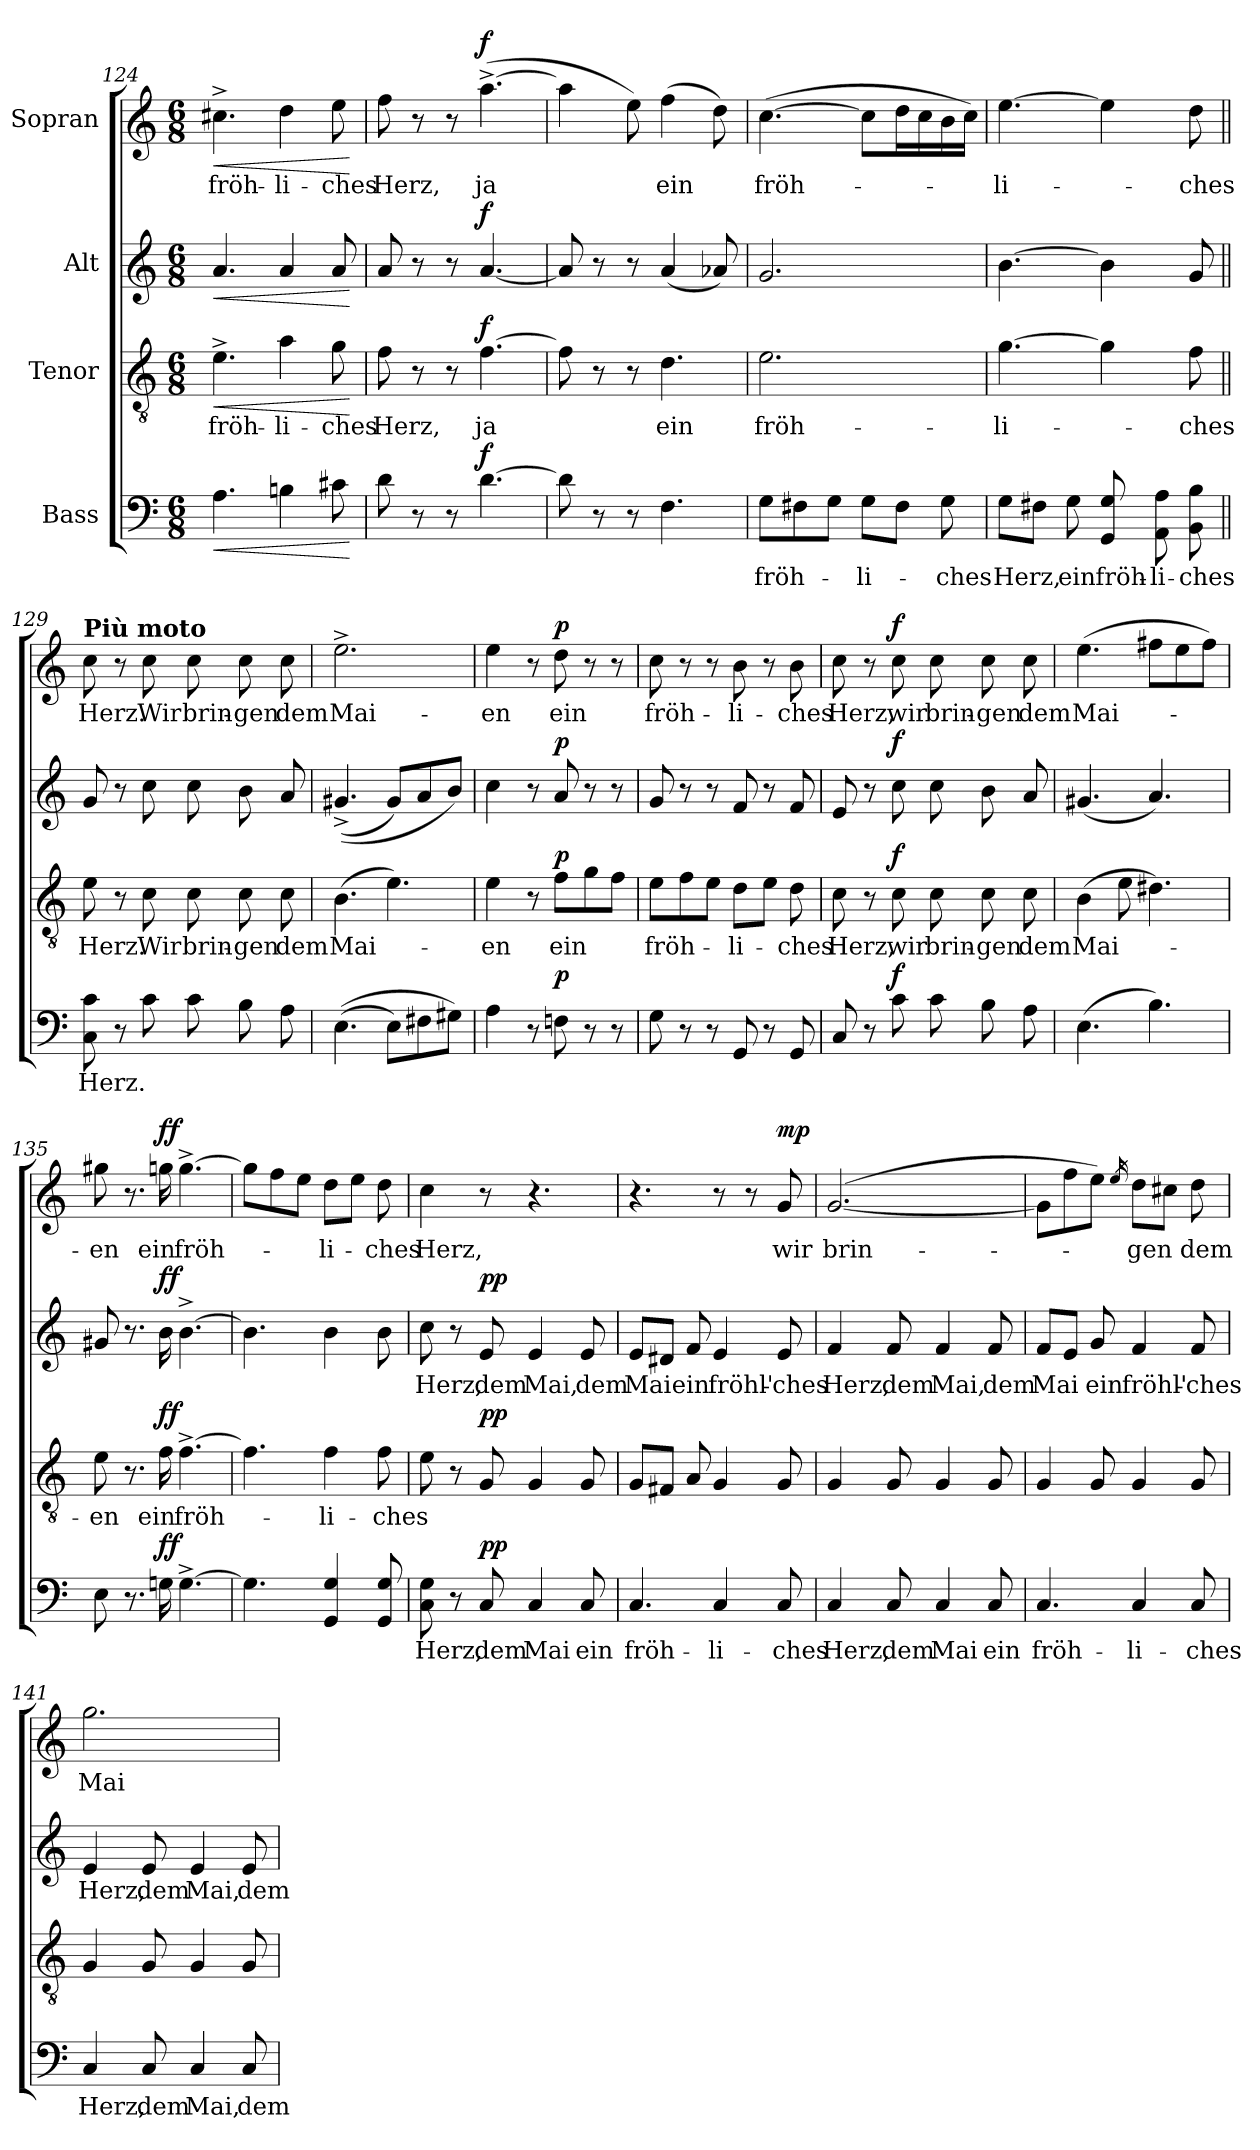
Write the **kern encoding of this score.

**kern	**text	**dynam	**kern	**text	**dynam	**kern	**text	**dynam	**kern	**text	**dynam
*part4	*part4	*part4	*part3	*part3	*part3	*part2	*part2	*part2	*part1	*part1	*part1
*staff4	*staff4	*staff4	*staff3	*staff3	*staff3	*staff2	*staff2	*staff2	*staff1	*staff1	*staff1
*I"Bass	*	*	*I"Tenor	*	*	*I"Alt	*	*	*I"Sopran	*	*
*clefF4	*	*	*clefGv2	*	*	*clefG2	*	*	*clefG2	*	*
*k[]	*	*	*k[]	*	*	*k[]	*	*	*k[]	*	*
*M6/8	*	*	*M6/8	*	*	*M6/8	*	*	*M6/8	*	*
=124	=124	=124	=124	=124	=124	=124	=124	=124	=124	=124	=124
!	!	!LO:HP:b	!	!	!LO:HP:b	!	!	!LO:HP:b	!	!	!LO:HP:b
4.A\	.	<	4.e^\	fröh-	<	4.a/	.	<	4.cc#X^\	fröh-	<
4Bn\	.	.	4a\	-li-	.	4a/	.	.	4dd\	-li-	.
8c#X\	.	.	8g\	-ches	.	8a/	.	.	8ee\	-ches	.
.	.	[	.	.	[	.	.	[	.	.	[
=125	=125	=125	=125	=125	=125	=125	=125	=125	=125	=125	=125
8d\	.	.	8f\	Herz,	.	8a/	.	.	8ff\	Herz,	.
8r	.	.	8r	.	.	8r	.	.	8r	.	.
8r	.	.	8r	.	.	8r	.	.	8r	.	.
!	!	!LO:DY:a	!	!	!LO:DY:a	!	!	!LO:DY:a	!	!	!LO:DY:a
[4.d\	.	f	[4.f\	ja	f	[4.a/	.	f	([4.aa^\	ja	f
=126	=126	=126	=126	=126	=126	=126	=126	=126	=126	=126	=126
8d\]	.	.	8f\]	.	.	8a/]	.	.	4aa\]	.	.
8r	.	.	8r	.	.	8r	.	.	.	.	.
8r	.	.	8r	.	.	8r	.	.	8ee\)	.	.
4.F\	.	.	4.d\	ein	.	(4a/	.	.	(4ff\	ein	.
.	.	.	.	.	.	8a-X/)	.	.	8dd\)	.	.
!!LO:LB:g=z
=127	=127	=127	=127	=127	=127	=127	=127	=127	=127	=127	=127
8G\L	fröh-	.	2.e\	fröh-	.	2.g/	.	.	([4.cc\	fröh-	.
8F#X\	.	.	.	.	.	.	.	.	.	.	.
8G\J	.	.	.	.	.	.	.	.	.	.	.
8G\L	-li-	.	.	.	.	.	.	.	8cc\L]	.	.
8F#\J	.	.	.	.	.	.	.	.	16dd\L	.	.
.	.	.	.	.	.	.	.	.	16cc\	.	.
8G\	-ches	.	.	.	.	.	.	.	16b\	.	.
.	.	.	.	.	.	.	.	.	16cc\JJ)	.	.
=128	=128	=128	=128	=128	=128	=128	=128	=128	=128	=128	=128
8G\L	Herz,	.	[4.g\	-li-	.	[4.b\	.	.	[4.ee\	-li-	.
8F#X\J	.	.	.	.	.	.	.	.	.	.	.
8G\	ein	.	.	.	.	.	.	.	.	.	.
8GG/ 8G/	fröh-	.	4g\]	.	.	4b\]	.	.	4ee\]	.	.
8AA\ 8A\	-li-	.	.	.	.	.	.	.	.	.	.
8BB\ 8B\	-ches	.	8f\	-ches	.	8g/	.	.	8dd\	-ches	.
=129||	=129||	=129||	=129||	=129||	=129||	=129||	=129||	=129||	=129||	=129||	=129||
!	!	!	!	!	!	!	!	!	!LO:TX:a:B:t=Più moto	!	!
8C\ 8c\	Herz.	.	8e\	Herz.	.	8g/	.	.	8cc\	Herz.	.
8r	.	.	8r	.	.	8r	.	.	8r	.	.
8c\	.	.	8c\	Wir	.	8cc\	.	.	8cc\	Wir	.
8c\	.	.	8c\	brin-	.	8cc\	.	.	8cc\	brin-	.
8B\	.	.	8c\	-gen	.	8b\	.	.	8cc\	-gen	.
8A\	.	.	8c\	dem	.	8a/	.	.	8cc\	dem	.
=130	=130	=130	=130	=130	=130	=130	=130	=130	=130	=130	=130
((4.E\	.	.	(4.B\	Mai-	.	((4.g#X^/	.	.	2.ee^\	Mai-	.
8E\L)	.	.	4.e\)	.	.	8g#/L)	.	.	.	.	.
8F#X\	.	.	.	.	.	8a/	.	.	.	.	.
8G#X\J)	.	.	.	.	.	8b/J)	.	.	.	.	.
=131	=131	=131	=131	=131	=131	=131	=131	=131	=131	=131	=131
4A\	.	.	4e\	-en	.	4cc\	.	.	4ee\	-en	.
8r	.	.	8r	.	.	8r	.	.	8r	.	.
!	!	!LO:DY:a	!	!	!LO:DY:a	!	!	!LO:DY:a	!	!	!LO:DY:a
8Fn\	.	p	8f\L	ein	p	8a/	.	p	8dd\	ein	p
8r	.	.	8g\	.	.	8r	.	.	8r	.	.
8r	.	.	8f\J	.	.	8r	.	.	8r	.	.
!!LO:LB:g=z
=132	=132	=132	=132	=132	=132	=132	=132	=132	=132	=132	=132
8G\	.	.	8e\L	fröh-	.	8g/	.	.	8cc\	fröh-	.
8r	.	.	8f\	.	.	8r	.	.	8r	.	.
8r	.	.	8e\J	.	.	8r	.	.	8r	.	.
8GG/	.	.	8d\L	-li-	.	8f/	.	.	8b\	-li-	.
8r	.	.	8e\J	.	.	8r	.	.	8r	.	.
8GG/	.	.	8d\	-ches	.	8f/	.	.	8b\	-ches	.
=133	=133	=133	=133	=133	=133	=133	=133	=133	=133	=133	=133
8C/	.	.	8c\	Herz,	.	8e/	.	.	8cc\	Herz,	.
8r	.	.	8r	.	.	8r	.	.	8r	.	.
!	!	!LO:DY:a	!	!	!LO:DY:a	!	!	!LO:DY:a	!	!	!LO:DY:a
8c\	.	f	8c\	wir	f	8cc\	.	f	8cc\	wir	f
8c\	.	.	8c\	brin-	.	8cc\	.	.	8cc\	brin-	.
8B\	.	.	8c\	-gen	.	8b\	.	.	8cc\	-gen	.
8A\	.	.	8c\	dem	.	8a/	.	.	8cc\	dem	.
=134	=134	=134	=134	=134	=134	=134	=134	=134	=134	=134	=134
(4.E\	.	.	(4B\	Mai-	.	(4.g#X/	.	.	(4.ee\	Mai-	.
.	.	.	8e\	.	.	.	.	.	.	.	.
4.B\)	.	.	4.d#X\)	.	.	4.a/)	.	.	8ff#X\L	.	.
.	.	.	.	.	.	.	.	.	8ee\	.	.
.	.	.	.	.	.	.	.	.	8ff#\J)	.	.
=135	=135	=135	=135	=135	=135	=135	=135	=135	=135	=135	=135
8E\	.	.	8e\	-en	.	8g#X/	.	.	8gg#X\	-en	.
8.r	.	.	8.r	.	.	8.r	.	.	8.r	.	.
!	!	!LO:DY:a	!	!	!LO:DY:a	!	!	!LO:DY:a	!	!	!LO:DY:a
16Gn\	.	ff	16f\	ein	ff	16b\	.	ff	16ggn\	ein	ff
[4.G^\	.	.	[4.f^\	fröh-	.	[4.b^\	.	.	[4.gg^\	fröh-	.
=136	=136	=136	=136	=136	=136	=136	=136	=136	=136	=136	=136
4.G\]	.	.	4.f\]	.	.	4.b\]	.	.	8gg\L]	.	.
.	.	.	.	.	.	.	.	.	8ff\	.	.
.	.	.	.	.	.	.	.	.	8ee\J	.	.
4GG/ 4G/	.	.	4f\	-li-	.	4b\	.	.	8dd\L	-li-	.
.	.	.	.	.	.	.	.	.	8ee\J	.	.
8GG/ 8G/	.	.	8f\	-ches	.	8b\	.	.	8dd\	-ches	.
!!LO:PB:g=z
=137	=137	=137	=137	=137	=137	=137	=137	=137	=137	=137	=137
8C\ 8G\	Herz,	.	8e\	.	.	8cc\	Herz,	.	4cc\	Herz,	.
8r	.	.	8r	.	.	8r	.	.	.	.	.
!	!	!LO:DY:a	!	!	!LO:DY:a	!	!	!LO:DY:a	!	!	!
8C/	dem	pp	8G/	.	pp	8e/	dem	pp	8r	.	.
4C/	Mai	.	4G/	.	.	4e/	Mai,	.	4.r	.	.
8C/	ein	.	8G/	.	.	8e/	dem	.	.	.	.
=138	=138	=138	=138	=138	=138	=138	=138	=138	=138	=138	=138
4.C/	fröh-	.	8G/L	.	.	8e/L	Mai	.	4.r	.	.
.	.	.	8F#X/J	.	.	8d#X/J	.	.	.	.	.
.	.	.	8A/	.	.	8f/	ein	.	.	.	.
4C/	-li-	.	4G/	.	.	4e/	fröhl'-	.	8r	.	.
.	.	.	.	.	.	.	.	.	8r	.	.
!	!	!	!	!	!	!	!	!	!	!	!LO:DY:a
8C/	-ches	.	8G/	.	.	8e/	-ches	.	8g/	wir	mp
=139	=139	=139	=139	=139	=139	=139	=139	=139	=139	=139	=139
4C/	Herz,	.	4G/	.	.	4f/	Herz,	.	([2.g/	brin-	.
8C/	dem	.	8G/	.	.	8f/	dem	.	.	.	.
4C/	Mai	.	4G/	.	.	4f/	Mai,	.	.	.	.
8C/	ein	.	8G/	.	.	8f/	dem	.	.	.	.
=140	=140	=140	=140	=140	=140	=140	=140	=140	=140	=140	=140
4.C/	fröh-	.	4G/	.	.	8f/L	Mai	.	8g\L]	.	.
.	.	.	.	.	.	8e/J	.	.	8ff\	.	.
.	.	.	8G/	.	.	8g/	ein	.	8ee\J)	.	.
.	.	.	.	.	.	.	.	.	16qee/	.	.
4C/	-li-	.	4G/	.	.	4f/	fröhl'-	.	8dd\L	-gen	.
.	.	.	.	.	.	.	.	.	8cc#X\J	.	.
8C/	-ches	.	8G/	.	.	8f/	-ches	.	8dd\	dem	.
!!LO:LB:g=z
=141	=141	=141	=141	=141	=141	=141	=141	=141	=141	=141	=141
4C/	Herz,	.	4G/	.	.	4e/	Herz,	.	2.gg\	-Mai	.
8C/	dem	.	8G/	.	.	8e/	dem	.	.	.	.
4C/	Mai,	.	4G/	.	.	4e/	Mai,	.	.	.	.
8C/	dem	.	8G/	.	.	8e/	dem	.	.	.	.
=	=	=	=	=	=	=	=	=	=	=	=
*-	*-	*-	*-	*-	*-	*-	*-	*-	*-	*-	*-
